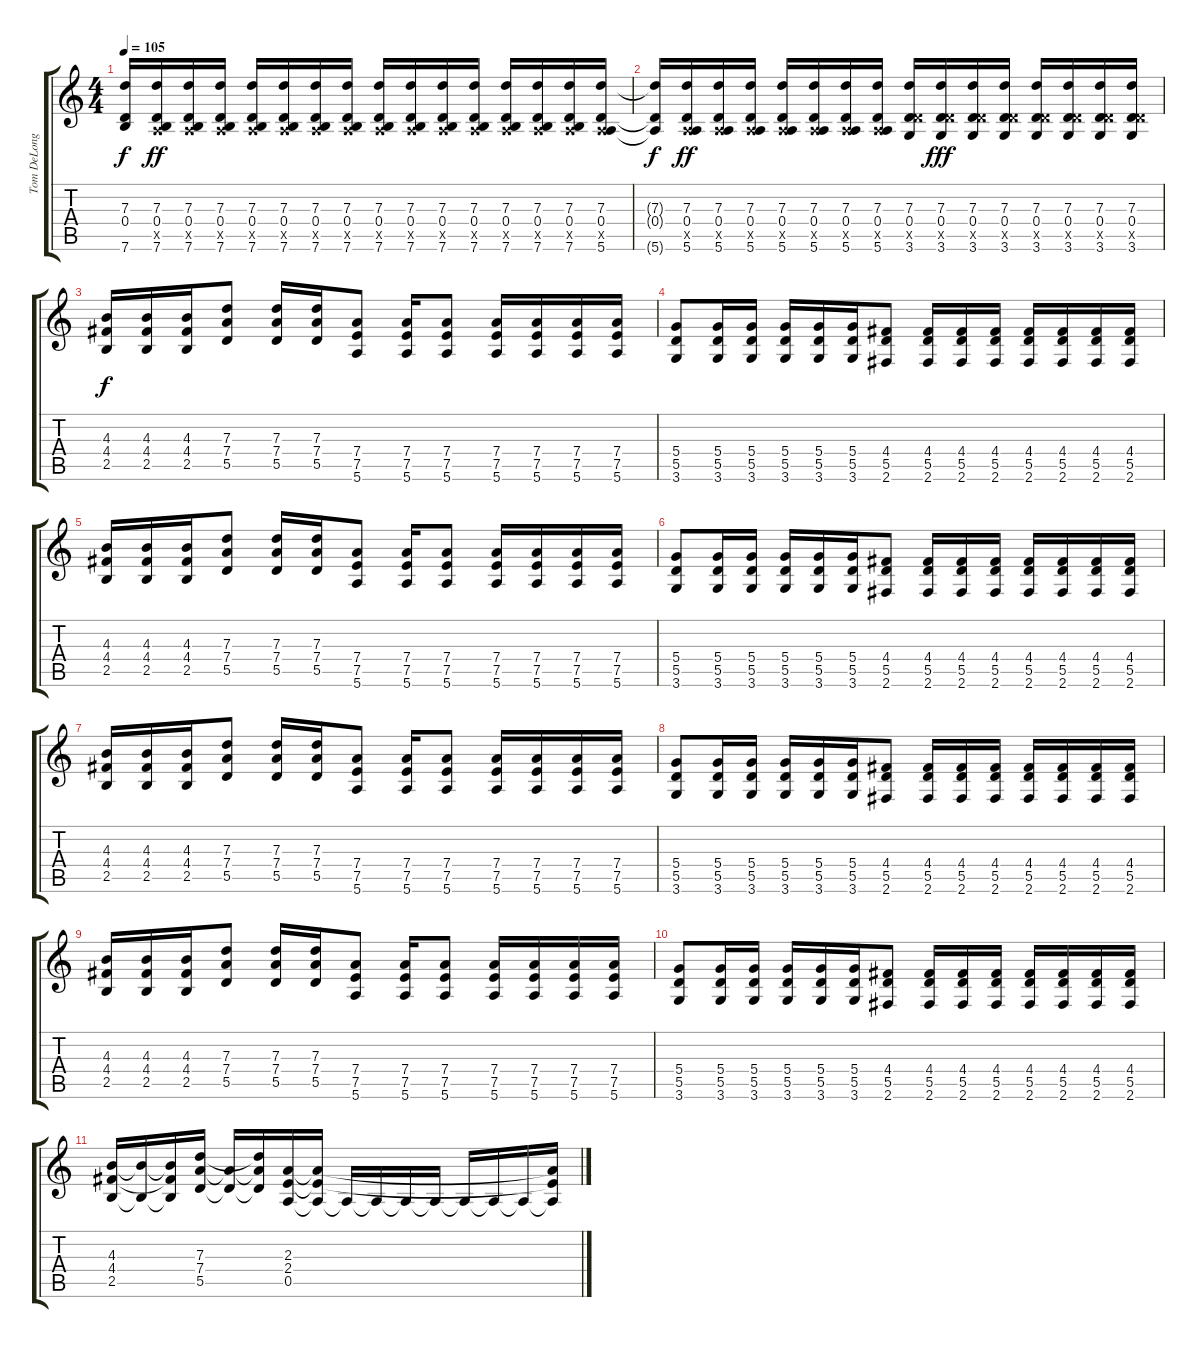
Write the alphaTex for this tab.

\track ("Tom DeLonge (Lead)" "Tom DeLong") {instrument overdrivenguitar}
\staff {score tabs}
\tuning (E4 B3 G3 D3 A2 E2) {hide}
\ts (4 4)
\tempo 105
\clef g2
\ks c
(7.3{t} 0.4{t} 7.6{t}).16{dy f} (7.3 0.4 0.5{x} 7.6).16{dy ff} (7.3 0.4 0.5{x} 7.6).16 (7.3 0.4 0.5{x} 7.6).16 (7.3 0.4 0.5{x} 7.6).16 (7.3 0.4 0.5{x} 7.6).16 (7.3 0.4 0.5{x} 7.6).16 (7.3 0.4 0.5{x} 7.6).16 (7.3 0.4 0.5{x} 7.6).16 (7.3 0.4 0.5{x} 7.6).16 (7.3 0.4 0.5{x} 7.6).16 (7.3 0.4 0.5{x} 7.6).16 (7.3 0.4 0.5{x} 7.6).16 (7.3 0.4 0.5{x} 7.6).16 (7.3 0.4 0.5{x} 7.6).16 (7.3 0.4 0.5{x} 5.6).16 |
(7.3{t} 0.4{t} 5.6{t}).16{dy f} (7.3 0.4 0.5{x} 5.6).16{dy ff} (7.3 0.4 0.5{x} 5.6).16 (7.3 0.4 0.5{x} 5.6).16 (7.3 0.4 0.5{x} 5.6).16 (7.3 0.4 0.5{x} 5.6).16 (7.3 0.4 0.5{x} 5.6).16 (7.3 0.4 0.5{x} 5.6).16 (7.3 0.4 5.5{x} 3.6).16 (7.3 0.4 5.5{x} 3.6).16{dy fff} (7.3 0.4 5.5{x} 3.6).16 (7.3 0.4 5.5{x} 3.6).16 (7.3 0.4 5.5{x} 3.6).16 (7.3 0.4 5.5{x} 3.6).16 (7.3 0.4 5.5{x} 3.6).16 (7.3 0.4 5.5{x} 3.6).16 |
(4.3 4.4 2.5).16{dy f} (4.3 4.4 2.5).16 (4.3 4.4 2.5).16 (7.3 7.4 5.5).8 (7.3 7.4 5.5).16 (7.3 7.4 5.5).16 (7.4 7.5 5.6).8 (7.4 7.5 5.6).16 (7.4 7.5 5.6).8 (7.4 7.5 5.6).16 (7.4 7.5 5.6).16 (7.4 7.5 5.6).16 (7.4 7.5 5.6).16 |
(5.4 5.5 3.6).8 (5.4 5.5 3.6).16 (5.4 5.5 3.6).16 (5.4 5.5 3.6).16 (5.4 5.5 3.6).16 (5.4 5.5 3.6).16 (4.4 5.5 2.6).8 (4.4 5.5 2.6).16 (4.4 5.5 2.6).16 (4.4 5.5 2.6).16 (4.4 5.5 2.6).16 (4.4 5.5 2.6).16 (4.4 5.5 2.6).16 (4.4 5.5 2.6).16 |
(4.3 4.4 2.5).16 (4.3 4.4 2.5).16 (4.3 4.4 2.5).16 (7.3 7.4 5.5).8 (7.3 7.4 5.5).16 (7.3 7.4 5.5).16 (7.4 7.5 5.6).8 (7.4 7.5 5.6).16 (7.4 7.5 5.6).8 (7.4 7.5 5.6).16 (7.4 7.5 5.6).16 (7.4 7.5 5.6).16 (7.4 7.5 5.6).16 |
(5.4 5.5 3.6).8 (5.4 5.5 3.6).16 (5.4 5.5 3.6).16 (5.4 5.5 3.6).16 (5.4 5.5 3.6).16 (5.4 5.5 3.6).16 (4.4 5.5 2.6).8 (4.4 5.5 2.6).16 (4.4 5.5 2.6).16 (4.4 5.5 2.6).16 (4.4 5.5 2.6).16 (4.4 5.5 2.6).16 (4.4 5.5 2.6).16 (4.4 5.5 2.6).16 |
(4.3 4.4 2.5).16 (4.3 4.4 2.5).16 (4.3 4.4 2.5).16 (7.3 7.4 5.5).8 (7.3 7.4 5.5).16 (7.3 7.4 5.5).16 (7.4 7.5 5.6).8 (7.4 7.5 5.6).16 (7.4 7.5 5.6).8 (7.4 7.5 5.6).16 (7.4 7.5 5.6).16 (7.4 7.5 5.6).16 (7.4 7.5 5.6).16 |
(5.4 5.5 3.6).8 (5.4 5.5 3.6).16 (5.4 5.5 3.6).16 (5.4 5.5 3.6).16 (5.4 5.5 3.6).16 (5.4 5.5 3.6).16 (4.4 5.5 2.6).8 (4.4 5.5 2.6).16 (4.4 5.5 2.6).16 (4.4 5.5 2.6).16 (4.4 5.5 2.6).16 (4.4 5.5 2.6).16 (4.4 5.5 2.6).16 (4.4 5.5 2.6).16 |
(4.3 4.4 2.5).16 (4.3 4.4 2.5).16 (4.3 4.4 2.5).16 (7.3 7.4 5.5).8 (7.3 7.4 5.5).16 (7.3 7.4 5.5).16 (7.4 7.5 5.6).8 (7.4 7.5 5.6).16 (7.4 7.5 5.6).8 (7.4 7.5 5.6).16 (7.4 7.5 5.6).16 (7.4 7.5 5.6).16 (7.4 7.5 5.6).16 |
(5.4 5.5 3.6).8 (5.4 5.5 3.6).16 (5.4 5.5 3.6).16 (5.4 5.5 3.6).16 (5.4 5.5 3.6).16 (5.4 5.5 3.6).16 (4.4 5.5 2.6).8 (4.4 5.5 2.6).16 (4.4 5.5 2.6).16 (4.4 5.5 2.6).16 (4.4 5.5 2.6).16 (4.4 5.5 2.6).16 (4.4 5.5 2.6).16 (4.4 5.5 2.6).16 |
(4.3 4.4 2.5).16 (4.3{t} 2.5{t}).16 (4.3{t} 4.4{t} 2.5{t}).16 (7.3 7.4 5.5).16 (7.4{t} 5.5{t}).16 (7.3{t} 7.4{t} 5.5{t}).16 (2.3 2.4 0.5).16 (2.3{t} 2.4{t} 0.5{t}).16 0.5{t}.16 0.5{t}.16 0.5{t}.16 0.5{t}.16 0.5{t}.16 0.5{t}.16 0.5{t}.16 (2.3{t} 2.4{t} 0.5{t}).16
